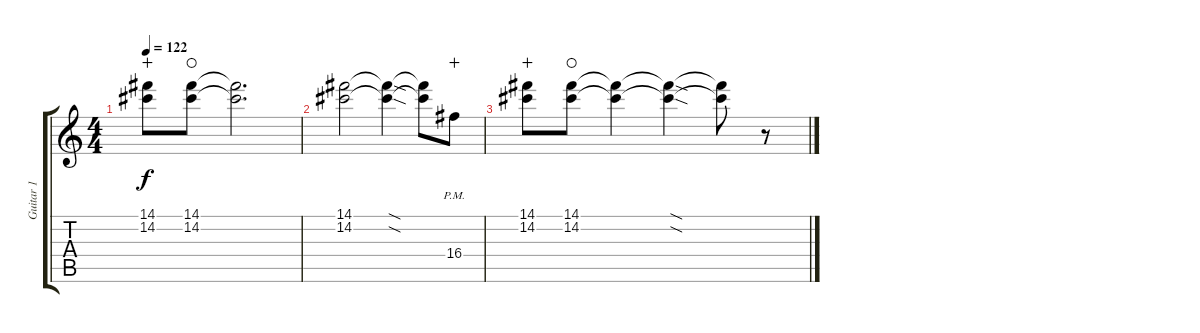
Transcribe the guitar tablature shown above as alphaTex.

\track ("Guitar 1" "Guitar 1") {instrument distortionguitar}
\staff {score tabs}
\tuning (E4 B3 G3 D3 A2 E2) {hide}
\ts (4 4)
\tempo 122
\clef g2
\ks c
(14.1 14.2).8{dy f wahc} (14.1 14.2).8{waho} (14.1{t} 14.2{t}).2{d} |
(14.1 14.2).2 (14.1{sod t} 14.2{sod t}).4 (14.1{t} 14.2{t}).8 16.4{pm}.8{wahc} |
(14.1 14.2).8{wahc} (14.1 14.2).8{waho} (14.1{t} 14.2{t}).4 (14.1{sod t} 14.2{sod t}).4 (14.1{t} 14.2{t}).8 r.8
